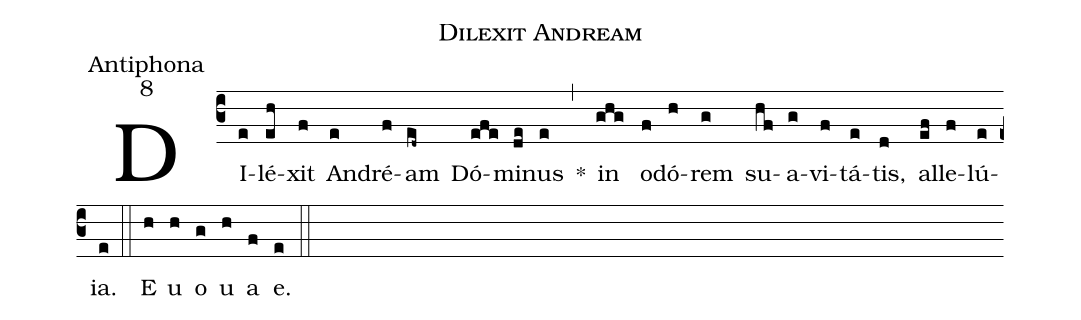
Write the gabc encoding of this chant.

name:Dilexit Andream;
office-part:Antiphona;
mode:8;
%%
(c3)
DI(e)lé(eh)xit(f) An(e)dré(f)am(ed~) Dó(efe)mi(de)nus(e) *(,)
in(ghg) o(f)dó(h)rem(g) su(hf)a(g)vi(f)tá(e)tis,(d) al(ef)le(f)lú(e)ia.(e) (::)
E(h) u(h) o(g) u(h) a(f) e.(e) (::)
